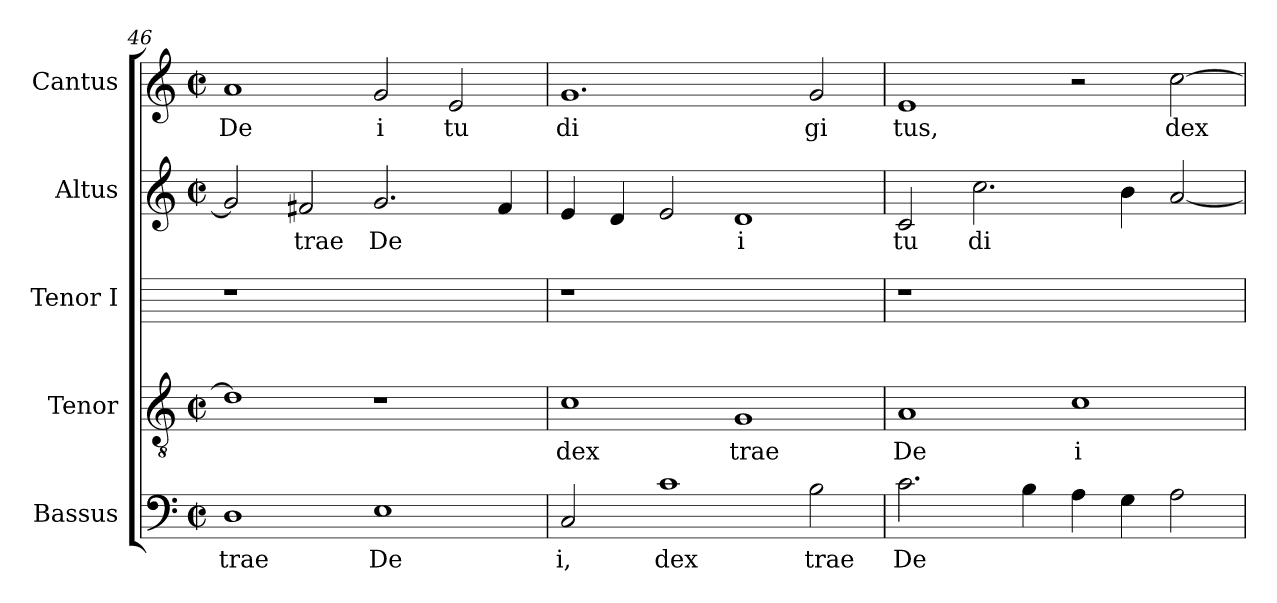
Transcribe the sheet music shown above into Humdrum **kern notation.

**kern	**text	**kern	**text	**kern	**kern	**text	**kern	**text
*part5	*part5	*part4	*part4	*part3	*part2	*part2	*part1	*part1
*staff5	*staff5	*staff4	*staff4	*staff3	*staff2	*staff2	*staff1	*staff1
*I"Bassus	*	*I"Tenor	*	*I"Tenor I	*I"Altus	*	*I"Cantus	*
*I'Bassus	*	*I'Tenor	*	*I'Tenor I	*I'Altus	*	*I'Cantus	*
*clefF4	*	*clefGv2	*	*	*clefG2	*	*clefG2	*
*M2/2	*	*M2/2	*	*	*M2/2	*	*M2/2	*
*met(c|)	*	*met(c|)	*	*	*met(c|)	*	*met(c|)	*
=46	=46	=46	=46	=46	=46	=46	=46	=46
!	!LO:LY:b:cj	!	!	!	!	!	!	!LO:LY:b:cj
1D	trae	1d]	.	1r	2g/]	.	1a	De
!	!	!	!	!	!	!LO:LY:b:cj	!	!
.	.	.	.	.	2f#/	trae	.	.
!	!LO:LY:b:cj	!	!	!	!	!LO:LY:b	!	!LO:LY:b:cj
1E	De	1r	.	1ryy	2.g/	De	2g/	i
!	!	!	!	!	!	!	!	!LO:LY:b:cj
.	.	.	.	.	.	.	2e/	tu
.	.	.	.	.	4f#/	.	.	.
=47	=47	=47	=47	=47	=47	=47	=47	=47
!	!LO:LY:b:cj	!	!LO:LY:b:cj	!	!	!	!	!LO:LY:b:cj
2C/	i,	1c	dex	1r	4e/	.	1.g	di
.	.	.	.	.	4d/	.	.	.
!	!LO:LY:b:cj	!	!	!	!	!	!	!
1c	dex	.	.	.	2e/	.	.	.
!	!	!	!LO:LY:b:cj	!	!	!LO:LY:b:cj	!	!
.	.	1G	trae	1ryy	1d	i	.	.
!	!LO:LY:b:cj	!	!	!	!	!	!	!LO:LY:b:cj
2B\	trae	.	.	.	.	.	2g/	gi
=48	=48	=48	=48	=48	=48	=48	=48	=48
!	!LO:LY:b	!	!LO:LY:b:cj	!	!	!LO:LY:b:cj	!	!LO:LY:b:cj
2.c\	De	1A	De	1r	2c/	tu	1e	tus,
!	!	!	!	!	!	!LO:LY:b:cj	!	!
.	.	.	.	.	2.cc\	di	.	.
4B\	.	.	.	.	.	.	.	.
!	!	!	!LO:LY:b:rj	!	!	!	!	!
4A\	.	1c	i	1ryy	.	.	2r	.
4G\	.	.	.	.	4b\	.	.	.
!	!	!	!	!	!	!	!	!LO:LY:b
2A\	.	.	.	.	[>2a/	.	[<2cc\	dex
=	=	=	=	=	=	=	=	=
*-	*-	*-	*-	*-	*-	*-	*-	*-
